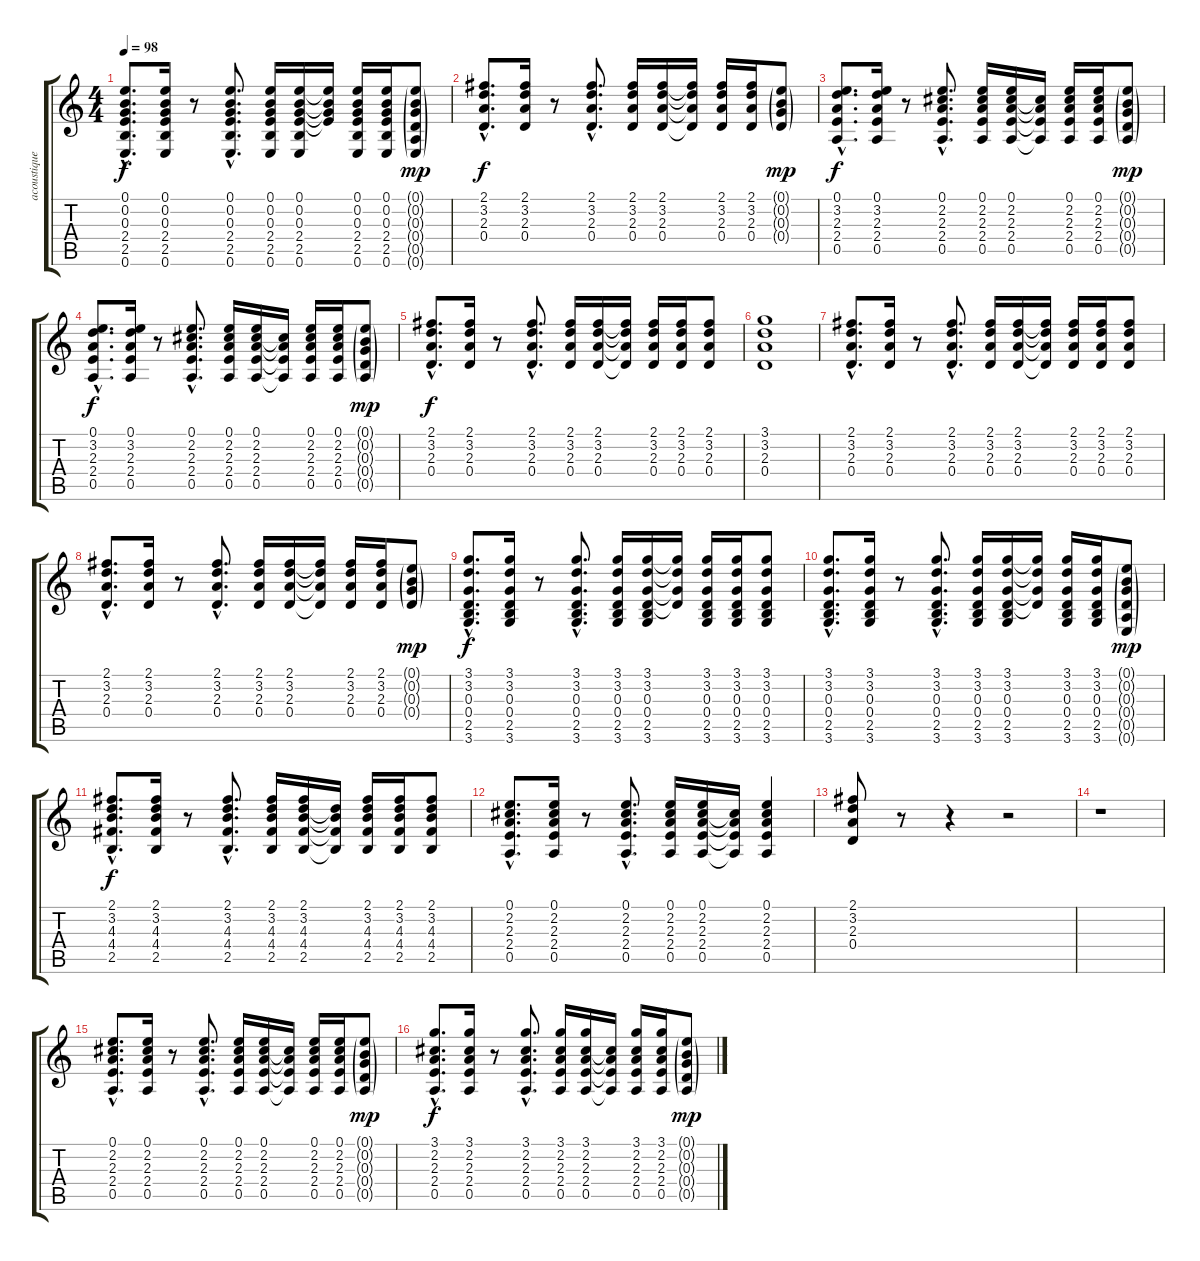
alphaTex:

\track ("acoustique" "acoustique") {instrument acousticguitarsteel}
\staff {score tabs}
\tuning (E4 B3 G3 D3 A2 E2) {hide}
\ts (4 4)
\tempo 98
\clef g2
\ks c
(0.1{hac} 0.2{hac} 0.3{hac} 2.4{hac} 2.5{hac} 0.6{hac}).8{d dy f} (0.1 0.2 0.3 2.4 2.5 0.6).16 r.8 (0.1{hac} 0.2{hac} 0.3{hac} 2.4{hac} 2.5{hac} 0.6{hac}).8{d} (0.1 0.2 0.3 2.4 2.5 0.6).16 (0.1 0.2 0.3 2.4 2.5 0.6).16 (0.1{t} 0.2{t} 0.3{t} 2.4{t}).16 (0.1 0.2 0.3 2.4 2.5 0.6).16 (0.1 0.2 0.3 2.4 2.5 0.6).16 (0.1{g} 0.2{g} 0.3{g} 0.4{g} 0.5{g} 0.6{g}).8{dy mp} |
(2.1{hac} 3.2{hac} 2.3{hac} 0.4{hac}).8{d dy f} (2.1 3.2 2.3 0.4).16 r.8 (2.1{hac} 3.2{hac} 2.3{hac} 0.4{hac}).8{d} (2.1 3.2 2.3 0.4).16 (2.1 3.2 2.3 0.4).16 (2.1{t} 3.2{t} 2.3{t} 0.4{t}).16 (2.1 3.2 2.3 0.4).16 (2.1 3.2 2.3 0.4).16 (0.1{g} 0.2{g} 0.3{g} 0.4{g}).8{dy mp} |
(0.1{hac} 3.2{hac} 2.3{hac} 2.4{hac} 0.5{hac}).8{d dy f} (0.1 3.2 2.3 2.4 0.5).16 r.8 (0.1{hac} 2.2{hac} 2.3{hac} 2.4{hac} 0.5{hac}).8{d} (0.1 2.2 2.3 2.4 0.5).16 (0.1 2.2 2.3 2.4 0.5).16 (2.2{t} 2.3{t} 2.4{t} 0.5{t}).16 (0.1 2.2 2.3 2.4 0.5).16 (0.1 2.2 2.3 2.4 0.5).16 (0.1{g} 0.2{g} 0.3{g} 0.4{g} 0.5{g}).8{dy mp} |
(0.1{hac} 3.2{hac} 2.3{hac} 2.4{hac} 0.5{hac}).8{d dy f} (0.1 3.2 2.3 2.4 0.5).16 r.8 (0.1{hac} 2.2{hac} 2.3{hac} 2.4{hac} 0.5{hac}).8{d} (0.1 2.2 2.3 2.4 0.5).16 (0.1 2.2 2.3 2.4 0.5).16 (2.2{t} 2.3{t} 2.4{t} 0.5{t}).16 (0.1 2.2 2.3 2.4 0.5).16 (0.1 2.2 2.3 2.4 0.5).16 (0.1{g} 0.2{g} 0.3{g} 0.4{g} 0.5{g}).8{dy mp} |
(2.1{hac} 3.2{hac} 2.3{hac} 0.4{hac}).8{d dy f} (2.1 3.2 2.3 0.4).16 r.8 (2.1{hac} 3.2{hac} 2.3{hac} 0.4{hac}).8{d} (2.1 3.2 2.3 0.4).16 (2.1 3.2 2.3 0.4).16 (2.1{t} 3.2{t} 2.3{t} 0.4{t}).16 (2.1 3.2 2.3 0.4).16 (2.1 3.2 2.3 0.4).16 (2.1 3.2 2.3 0.4).8 |
(3.1 3.2 2.3 0.4).1 |
(2.1{hac} 3.2{hac} 2.3{hac} 0.4{hac}).8{d} (2.1 3.2 2.3 0.4).16 r.8 (2.1{hac} 3.2{hac} 2.3{hac} 0.4{hac}).8{d} (2.1 3.2 2.3 0.4).16 (2.1 3.2 2.3 0.4).16 (2.1{t} 3.2{t} 2.3{t} 0.4{t}).16 (2.1 3.2 2.3 0.4).16 (2.1 3.2 2.3 0.4).16 (2.1 3.2 2.3 0.4).8 |
(2.1{hac} 3.2{hac} 2.3{hac} 0.4{hac}).8{d} (2.1 3.2 2.3 0.4).16 r.8 (2.1{hac} 3.2{hac} 2.3{hac} 0.4{hac}).8{d} (2.1 3.2 2.3 0.4).16 (2.1 3.2 2.3 0.4).16 (2.1{t} 3.2{t} 2.3{t} 0.4{t}).16 (2.1 3.2 2.3 0.4).16 (2.1 3.2 2.3 0.4).16 (0.1{g} 0.2{g} 0.3{g} 0.4{g}).8{dy mp} |
(3.1{hac} 3.2{hac} 0.3{hac} 0.4{hac} 2.5{hac} 3.6{hac}).8{d dy f} (3.1 3.2 0.3 0.4 2.5 3.6).16 r.8 (3.1{hac} 3.2{hac} 0.3{hac} 0.4{hac} 2.5{hac} 3.6{hac}).8{d} (3.1 3.2 0.3 0.4 2.5 3.6).16 (3.1 3.2 0.3 0.4 2.5 3.6).16 (3.1{t} 3.2{t} 0.3{t} 0.4{t}).16 (3.1 3.2 0.3 0.4 2.5 3.6).16 (3.1 3.2 0.3 0.4 2.5 3.6).16 (3.1 3.2 0.3 0.4 2.5 3.6).8 |
(3.1{hac} 3.2{hac} 0.3{hac} 0.4{hac} 2.5{hac} 3.6{hac}).8{d} (3.1 3.2 0.3 0.4 2.5 3.6).16 r.8 (3.1{hac} 3.2{hac} 0.3{hac} 0.4{hac} 2.5{hac} 3.6{hac}).8{d} (3.1 3.2 0.3 0.4 2.5 3.6).16 (3.1 3.2 0.3 0.4 2.5 3.6).16 (3.1{t} 3.2{t} 0.3{t} 0.4{t}).16 (3.1 3.2 0.3 0.4 2.5 3.6).16 (3.1 3.2 0.3 0.4 2.5 3.6).16 (0.1{g} 0.2{g} 0.3{g} 0.4{g} 0.5{g} 0.6{g}).8{dy mp} |
(2.1{hac} 3.2{hac} 4.3{hac} 4.4{hac} 2.5{hac}).8{d dy f} (2.1 3.2 4.3 4.4 2.5).16 r.8 (2.1{hac} 3.2{hac} 4.3{hac} 4.4{hac} 2.5{hac}).8{d} (2.1 3.2 4.3 4.4 2.5).16 (2.1 3.2 4.3 4.4 2.5).16 (3.2{t} 4.3{t} 4.4{t} 2.5{t}).16 (2.1 3.2 4.3 4.4 2.5).16 (2.1 3.2 4.3 4.4 2.5).16 (2.1 3.2 4.3 4.4 2.5).8 |
(0.1{hac} 2.2{hac} 2.3{hac} 2.4{hac} 0.5{hac}).8{d} (0.1 2.2 2.3 2.4 0.5).16 r.8 (0.1{hac} 2.2{hac} 2.3{hac} 2.4{hac} 0.5{hac}).8{d} (0.1 2.2 2.3 2.4 0.5).16 (0.1 2.2 2.3 2.4 0.5).16 (2.2{t} 2.3{t} 2.4{t} 0.5{t}).16 (0.1 2.2 2.3 2.4 0.5).4 |
(2.1 3.2 2.3 0.4).8 r.8 r.4 r.2 |
r.1 |
(0.1{hac} 2.2{hac} 2.3{hac} 2.4{hac} 0.5{hac}).8{d} (0.1 2.2 2.3 2.4 0.5).16 r.8 (0.1{hac} 2.2{hac} 2.3{hac} 2.4{hac} 0.5{hac}).8{d} (0.1 2.2 2.3 2.4 0.5).16 (0.1 2.2 2.3 2.4 0.5).16 (2.2{t} 2.3{t} 2.4{t} 0.5{t}).16 (0.1 2.2 2.3 2.4 0.5).16 (0.1 2.2 2.3 2.4 0.5).16 (0.1{g} 0.2{g} 0.3{g} 0.4{g} 0.5{g}).8{dy mp} |
(3.1{hac} 2.2{hac} 2.3{hac} 2.4{hac} 0.5{hac}).8{d dy f} (3.1 2.2 2.3 2.4 0.5).16 r.8 (3.1{hac} 2.2{hac} 2.3{hac} 2.4{hac} 0.5{hac}).8{d} (3.1 2.2 2.3 2.4 0.5).16 (3.1 2.2 2.3 2.4 0.5).16 (2.2{t} 2.3{t} 2.4{t} 0.5{t}).16 (3.1 2.2 2.3 2.4 0.5).16 (3.1 2.2 2.3 2.4 0.5).16 (0.1{g} 0.2{g} 0.3{g} 0.4{g} 0.5{g}).8{dy mp}
